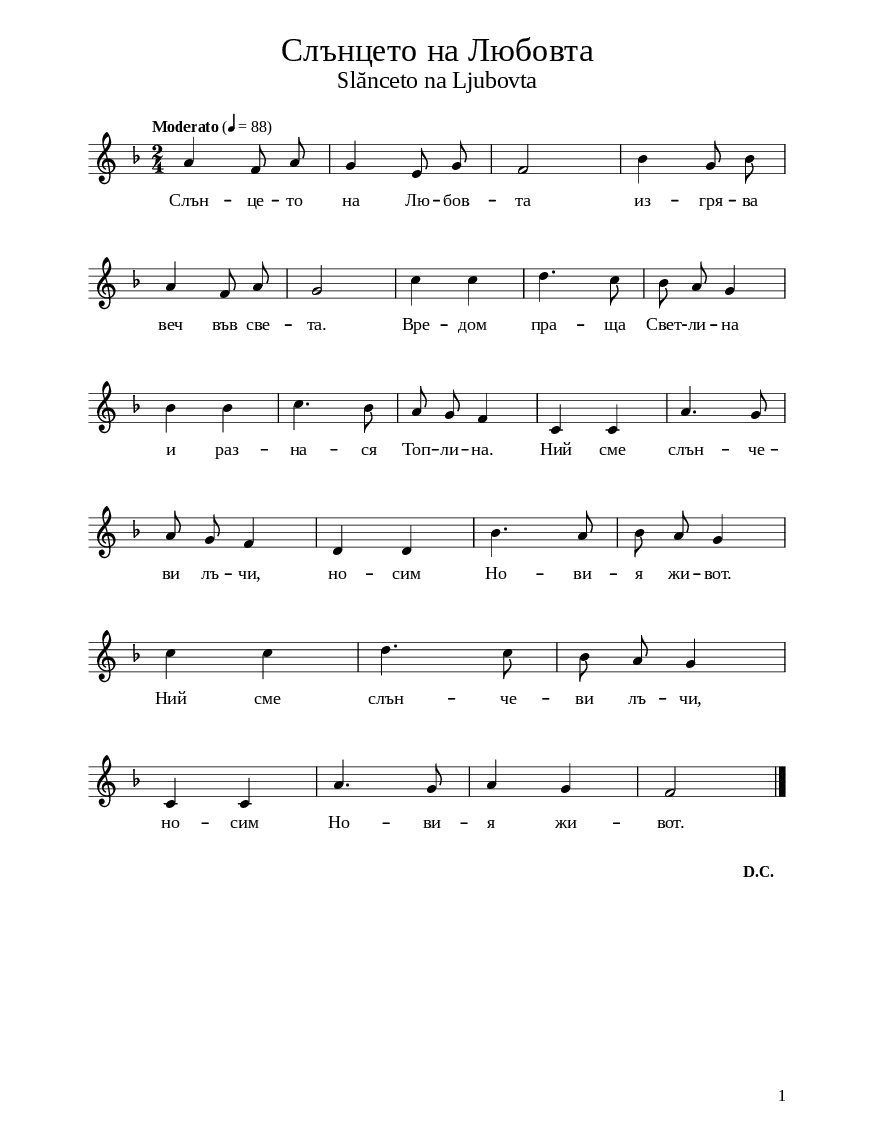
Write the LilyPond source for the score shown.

\version "2.24.2"

% include paper part and global functions
\include "include/globals.ily"

\bookpart {
  \label #'ref055_1
  \tocItem \markup "Слънцето на Любовта – Slănceto na Ljubovta"
  \include "include/bookpart-paper.ily"
  \score {
    \include "include/score-layout.ily"

    \new Voice \absolute  {
      \clef treble
      \key f \major
      \time 2/4
      \tempoFunc "Moderato" 4 "88"
      \autoBeamOff
      a'4 f'8 a' | g'4 e'8 g' | f'2 | bes'4 g'8 bes' \break | a'4 f'8 a' | g'2  |
      c''4 c'' | d''4. c''8 | bes'8 a' g'4 \break | bes'4 bes'  | c''4. bes'8 | a'8 g' f'4  |
      c'4 c' | a'4. g'8 | \break a'8 g' f'4 |   d'4 d' | bes'4. a'8 | bes'8 a' g'4 | \break
      c''4 c'' | d''4. c''8 |  bes'8 a' g'4 | \break c'4 c' | a'4. g'8 | a'4 g' | f'2 |\break \bar "|."
    }

    \addlyrics {
      Слън -- це -- то на Лю -- бов -- та из -- гря -- ва веч във све -- та.
      Вре -- дом пра -- ща Свет -- ли -- на и раз -- на -- ся Топ -- ли -- на.
      Ний сме слън -- че -- ви лъ -- чи, но -- сим Но -- ви -- я жи -- вот.
      Ний сме слън -- че -- ви лъ -- чи, но -- сим Но -- ви -- я жи -- вот.
    }

    \header {
      title = \titleFunc "Слънцето на Любовта" "Slănceto na Ljubovta"
    }

    \midi{}

  } % score

  \markup \dc-one "D.C."

  % include foreign translation(s) of the song
  

} % bookpart
